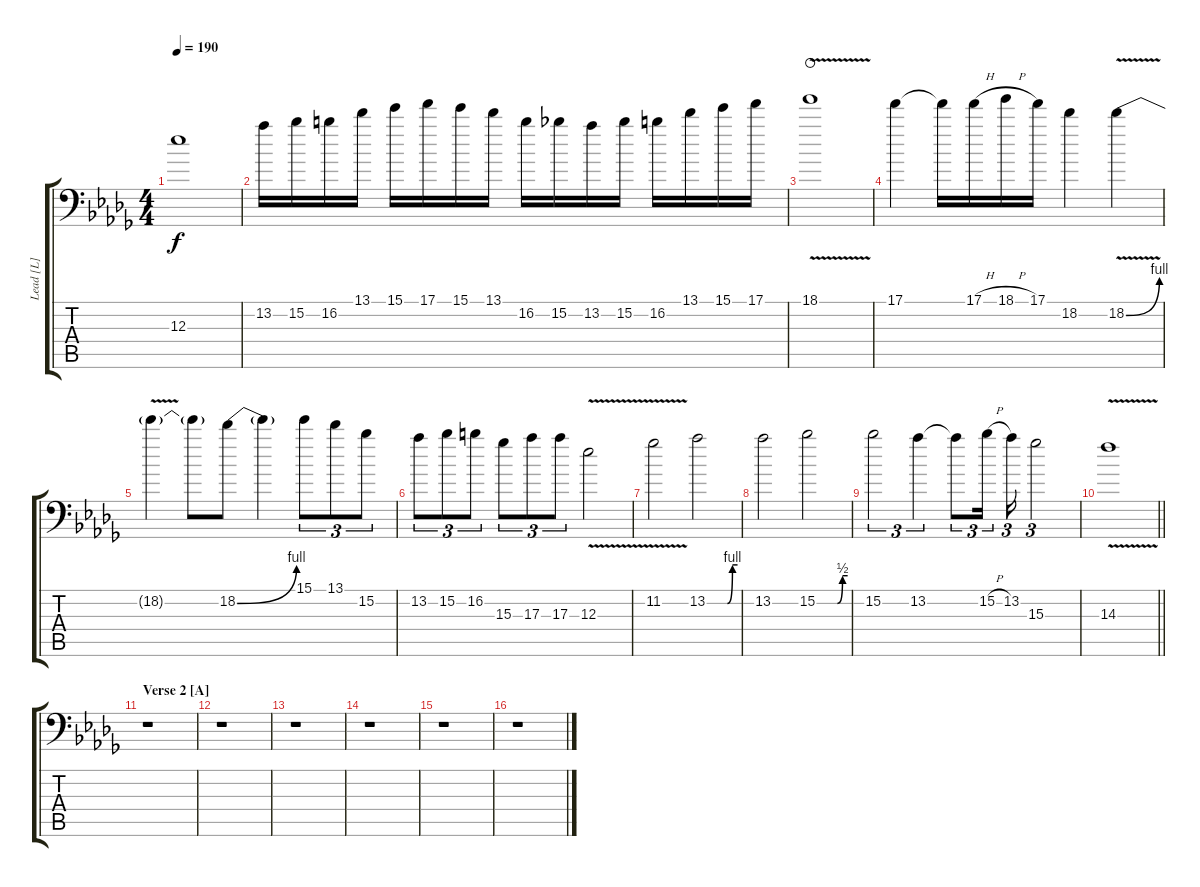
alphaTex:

\track ("Lead [L]" "Lead [L]") {instrument distortionguitar}
\staff {score tabs}
\tuning (C4 G3 Eb3 Bb2 F2 Bb1) {hide}
\ts (4 4)
\tempo 190
\clef f4
\ks db
12.3{t}.1{dy f} |
13.2.16 15.2.16 16.2.16 13.1.16 15.1.16 17.1.16 15.1.16 13.1.16 16.2.16 15.2.16 13.2.16 15.2.16 16.2.16 13.1.16 15.1.16 17.1.16 |
18.1{v}.1{waho} |
17.1.4 17.1{t}.16 17.1{h}.16 18.1{h}.16 17.1.16 18.2.4 18.2{be (bend 0 0 60 4) v}.4 |
18.2{t}.4 18.2{t}.8 18.2{be (bend 0 0 60 4)}.8 18.2{t}.4 15.1.8{tu (3 2)} 13.1.8{tu (3 2)} 15.2.8{tu (3 2)} |
13.2.8{tu (3 2)} 15.2.8{tu (3 2)} 16.2.8{tu (3 2)} 15.3.8{tu (3 2)} 17.3.8{tu (3 2)} 17.3.8{tu (3 2)} 12.3{v}.2 |
11.2{v}.2 13.2{be (custom 0 0 40 0 50 4 60 4)}.2 |
13.2.2 15.2{be (custom 0 0 40 0 50 2 60 2)}.2 |
15.2.2{tu (3 2)} 13.2.4{tu (3 2)} 13.2{t}.8{tu (3 2)} 15.2{h}.16{tu (3 2)} 13.2.16{tu (3 2)} 15.3.2{tu (3 2)} |
\barLineRight lightlight
14.3{v}.1 |
\section ("" "Verse 2 [A]")
r.1 |
r.1 |
r.1 |
r.1 |
r.1 |
r.1
